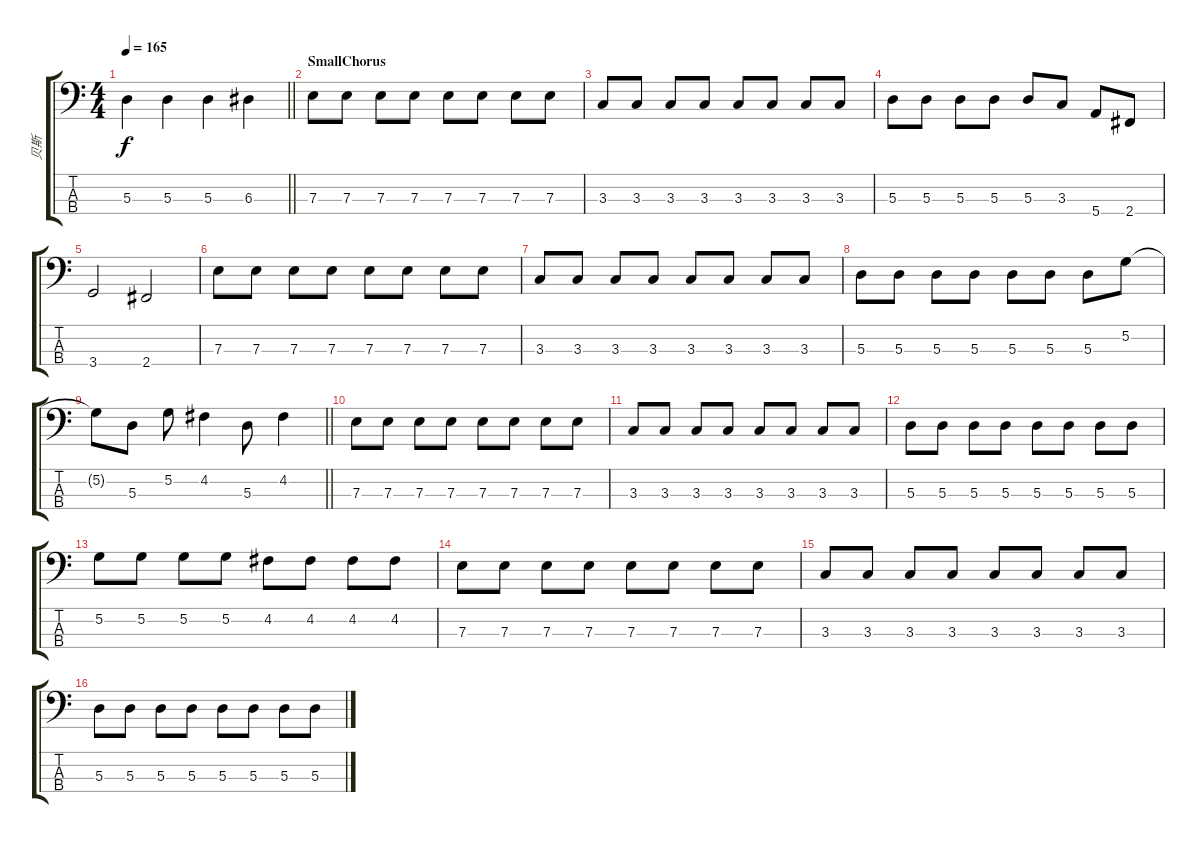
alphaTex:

\track ("贝斯" "贝斯") {instrument electricbassfinger}
\staff {score tabs}
\tuning (G2 D2 A1 E1) {hide}
\ts (4 4)
\tempo 165
\clef f4
\barLineRight lightlight
\ks c
5.3.4{dy f} 5.3.4 5.3.4 6.3.4 |
\section ("" "SmallChorus")
7.3.8 7.3.8 7.3.8 7.3.8 7.3.8 7.3.8 7.3.8 7.3.8 |
3.3.8 3.3.8 3.3.8 3.3.8 3.3.8 3.3.8 3.3.8 3.3.8 |
5.3.8 5.3.8 5.3.8 5.3.8 5.3.8 3.3.8 5.4.8 2.4.8 |
3.4.2 2.4.2 |
7.3.8 7.3.8 7.3.8 7.3.8 7.3.8 7.3.8 7.3.8 7.3.8 |
3.3.8 3.3.8 3.3.8 3.3.8 3.3.8 3.3.8 3.3.8 3.3.8 |
5.3.8 5.3.8 5.3.8 5.3.8 5.3.8 5.3.8 5.3.8 5.2.8 |
\barLineRight lightlight
5.2{t}.8 5.3.8 5.2.8 4.2.4 5.3.8 4.2.4 |
7.3.8 7.3.8 7.3.8 7.3.8 7.3.8 7.3.8 7.3.8 7.3.8 |
3.3.8 3.3.8 3.3.8 3.3.8 3.3.8 3.3.8 3.3.8 3.3.8 |
5.3.8 5.3.8 5.3.8 5.3.8 5.3.8 5.3.8 5.3.8 5.3.8 |
5.2.8 5.2.8 5.2.8 5.2.8 4.2.8 4.2.8 4.2.8 4.2.8 |
7.3.8 7.3.8 7.3.8 7.3.8 7.3.8 7.3.8 7.3.8 7.3.8 |
3.3.8 3.3.8 3.3.8 3.3.8 3.3.8 3.3.8 3.3.8 3.3.8 |
5.3.8 5.3.8 5.3.8 5.3.8 5.3.8 5.3.8 5.3.8 5.3.8
